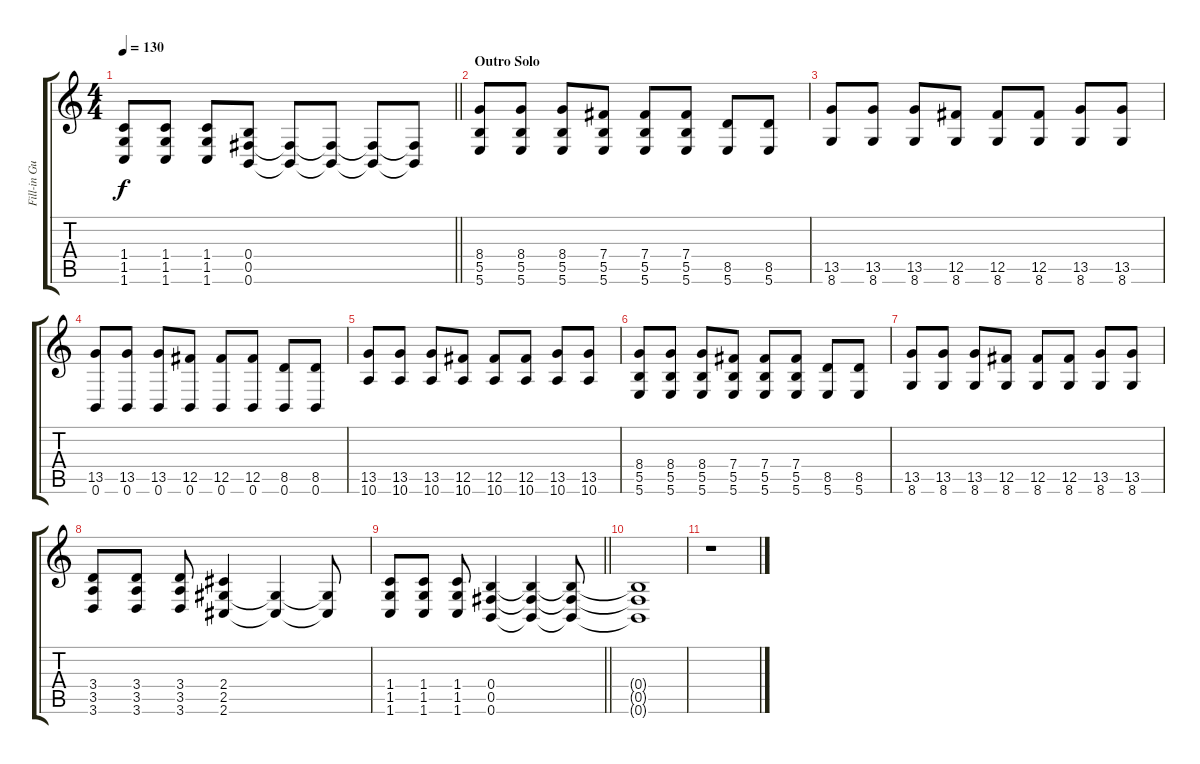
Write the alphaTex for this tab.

\track ("Fill-in Guitar" "Fill-in Gu") {instrument distortionguitar}
\staff {score tabs}
\tuning (Db4 Ab3 E3 B2 Gb2 B1) {hide}
\ts (4 4)
\tempo 130
\clef g2
\barLineRight lightlight
\ks c
(1.4 1.5 1.6).8{dy f} (1.4 1.5 1.6).8 (1.4 1.5 1.6).8 (0.4 0.5 0.6).8 (0.5{t} 0.6{t}).8 (0.5{t} 0.6{t}).8 (0.5{t} 0.6{t}).8 (0.5{t} 0.6{t}).8 |
\section ("" "Outro Solo")
(8.4 5.5 5.6).8 (8.4 5.5 5.6).8 (8.4 5.5 5.6).8 (7.4 5.5 5.6).8 (7.4 5.5 5.6).8 (7.4 5.5 5.6).8 (8.5 5.6).8 (8.5 5.6).8 |
(13.5 8.6).8 (13.5 8.6).8 (13.5 8.6).8 (12.5 8.6).8 (12.5 8.6).8 (12.5 8.6).8 (13.5 8.6).8 (13.5 8.6).8 |
(13.5 0.6).8 (13.5 0.6).8 (13.5 0.6).8 (12.5 0.6).8 (12.5 0.6).8 (12.5 0.6).8 (8.5 0.6).8 (8.5 0.6).8 |
(13.5 10.6).8 (13.5 10.6).8 (13.5 10.6).8 (12.5 10.6).8 (12.5 10.6).8 (12.5 10.6).8 (13.5 10.6).8 (13.5 10.6).8 |
(8.4 5.5 5.6).8 (8.4 5.5 5.6).8 (8.4 5.5 5.6).8 (7.4 5.5 5.6).8 (7.4 5.5 5.6).8 (7.4 5.5 5.6).8 (8.5 5.6).8 (8.5 5.6).8 |
(13.5 8.6).8 (13.5 8.6).8 (13.5 8.6).8 (12.5 8.6).8 (12.5 8.6).8 (12.5 8.6).8 (13.5 8.6).8 (13.5 8.6).8 |
(3.4 3.5 3.6).8 (3.4 3.5 3.6).8 (3.4 3.5 3.6).8 (2.4 2.5 2.6).4 (2.5{t} 2.6{t}).4 (2.5{t} 2.6{t}).8 |
\barLineRight lightlight
(1.4 1.5 1.6).8 (1.4 1.5 1.6).8 (1.4 1.5 1.6).8 (0.4 0.5 0.6).4 (0.4{t} 0.5{t} 0.6{t}).4 (0.4{t} 0.5{t} 0.6{t}).8 |
(0.4{t} 0.5{t} 0.6{t}).1{volume 0} |
r.1
